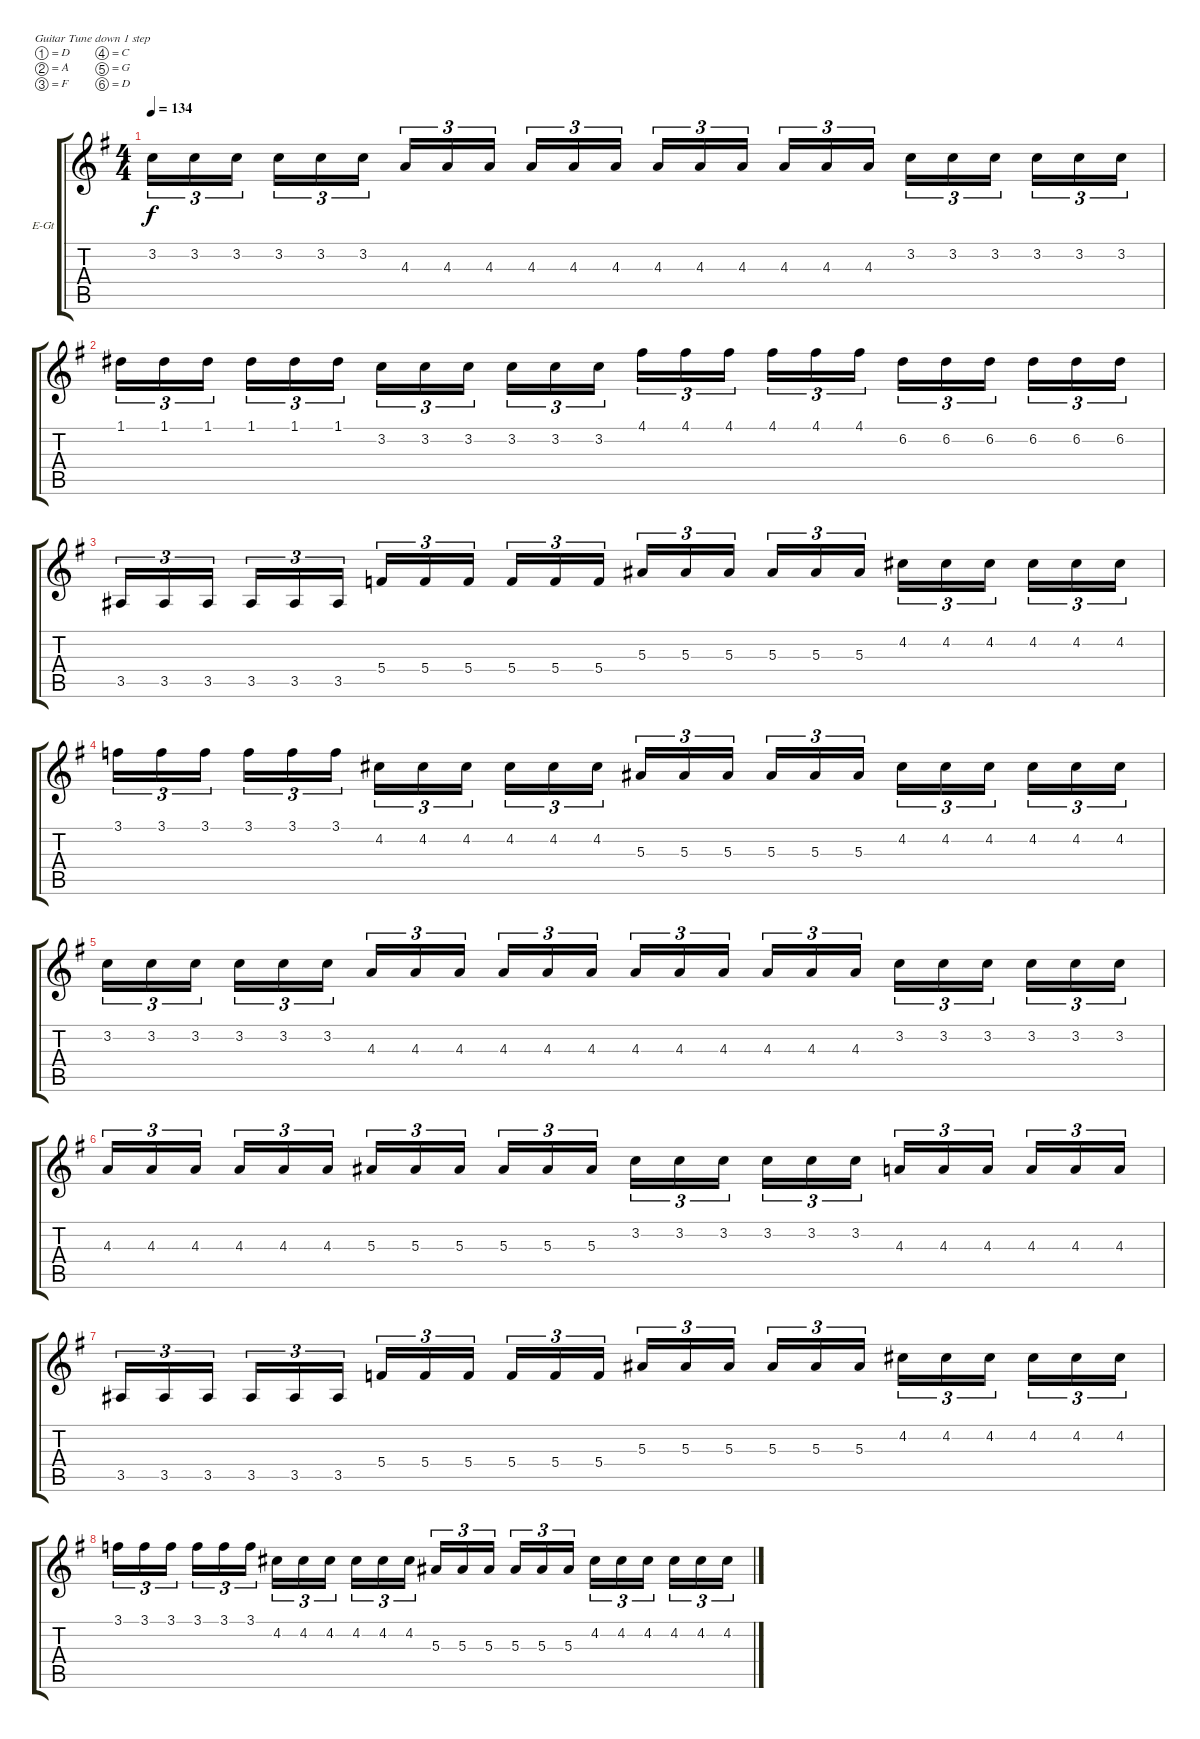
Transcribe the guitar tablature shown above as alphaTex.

\bracketExtendMode groupsimilarinstruments
\firstSystemTrackNameOrientation horizontal
\otherSystemsTrackNameOrientation horizontal
\track ("Solo-guitar - Galder (fix)" "E-Gt") {instrument distortionguitar}
\staff {score tabs}
\tuning (D4 A3 F3 C3 G2 D2)
\ts (4 4)
\tempo 134
\clef g2
\ks g
3.2.16{tu (3 2) dy f} 3.2.16{tu (3 2)} 3.2.16{tu (3 2)} 3.2.16{tu (3 2)} 3.2.16{tu (3 2)} 3.2.16{tu (3 2)} 4.3.16{tu (3 2)} 4.3.16{tu (3 2)} 4.3.16{tu (3 2)} 4.3.16{tu (3 2)} 4.3.16{tu (3 2)} 4.3.16{tu (3 2)} 4.3.16{tu (3 2)} 4.3.16{tu (3 2)} 4.3.16{tu (3 2)} 4.3.16{tu (3 2)} 4.3.16{tu (3 2)} 4.3.16{tu (3 2)} 3.2.16{tu (3 2)} 3.2.16{tu (3 2)} 3.2.16{tu (3 2)} 3.2.16{tu (3 2)} 3.2.16{tu (3 2)} 3.2.16{tu (3 2)} |
1.1.16{tu (3 2)} 1.1.16{tu (3 2)} 1.1.16{tu (3 2)} 1.1.16{tu (3 2)} 1.1.16{tu (3 2)} 1.1.16{tu (3 2)} 3.2.16{tu (3 2)} 3.2.16{tu (3 2)} 3.2.16{tu (3 2)} 3.2.16{tu (3 2)} 3.2.16{tu (3 2)} 3.2.16{tu (3 2)} 4.1.16{tu (3 2)} 4.1.16{tu (3 2)} 4.1.16{tu (3 2)} 4.1.16{tu (3 2)} 4.1.16{tu (3 2)} 4.1.16{tu (3 2)} 6.2.16{tu (3 2)} 6.2.16{tu (3 2)} 6.2.16{tu (3 2)} 6.2.16{tu (3 2)} 6.2.16{tu (3 2)} 6.2.16{tu (3 2)} |
3.5.16{tu (3 2)} 3.5.16{tu (3 2)} 3.5.16{tu (3 2)} 3.5.16{tu (3 2)} 3.5.16{tu (3 2)} 3.5.16{tu (3 2)} 5.4.16{tu (3 2)} 5.4.16{tu (3 2)} 5.4.16{tu (3 2)} 5.4.16{tu (3 2)} 5.4.16{tu (3 2)} 5.4.16{tu (3 2)} 5.3.16{tu (3 2)} 5.3.16{tu (3 2)} 5.3.16{tu (3 2)} 5.3.16{tu (3 2)} 5.3.16{tu (3 2)} 5.3.16{tu (3 2)} 4.2.16{tu (3 2)} 4.2.16{tu (3 2)} 4.2.16{tu (3 2)} 4.2.16{tu (3 2)} 4.2.16{tu (3 2)} 4.2.16{tu (3 2)} |
3.1.16{tu (3 2)} 3.1.16{tu (3 2)} 3.1.16{tu (3 2)} 3.1.16{tu (3 2)} 3.1.16{tu (3 2)} 3.1.16{tu (3 2)} 4.2.16{tu (3 2)} 4.2.16{tu (3 2)} 4.2.16{tu (3 2)} 4.2.16{tu (3 2)} 4.2.16{tu (3 2)} 4.2.16{tu (3 2)} 5.3.16{tu (3 2)} 5.3.16{tu (3 2)} 5.3.16{tu (3 2)} 5.3.16{tu (3 2)} 5.3.16{tu (3 2)} 5.3.16{tu (3 2)} 4.2.16{tu (3 2)} 4.2.16{tu (3 2)} 4.2.16{tu (3 2)} 4.2.16{tu (3 2)} 4.2.16{tu (3 2)} 4.2.16{tu (3 2)} |
3.2.16{tu (3 2)} 3.2.16{tu (3 2)} 3.2.16{tu (3 2)} 3.2.16{tu (3 2)} 3.2.16{tu (3 2)} 3.2.16{tu (3 2)} 4.3.16{tu (3 2)} 4.3.16{tu (3 2)} 4.3.16{tu (3 2)} 4.3.16{tu (3 2)} 4.3.16{tu (3 2)} 4.3.16{tu (3 2)} 4.3.16{tu (3 2)} 4.3.16{tu (3 2)} 4.3.16{tu (3 2)} 4.3.16{tu (3 2)} 4.3.16{tu (3 2)} 4.3.16{tu (3 2)} 3.2.16{tu (3 2)} 3.2.16{tu (3 2)} 3.2.16{tu (3 2)} 3.2.16{tu (3 2)} 3.2.16{tu (3 2)} 3.2.16{tu (3 2)} |
4.3.16{tu (3 2)} 4.3.16{tu (3 2)} 4.3.16{tu (3 2)} 4.3.16{tu (3 2)} 4.3.16{tu (3 2)} 4.3.16{tu (3 2)} 5.3.16{tu (3 2)} 5.3.16{tu (3 2)} 5.3.16{tu (3 2)} 5.3.16{tu (3 2)} 5.3.16{tu (3 2)} 5.3.16{tu (3 2)} 3.2.16{tu (3 2)} 3.2.16{tu (3 2)} 3.2.16{tu (3 2)} 3.2.16{tu (3 2)} 3.2.16{tu (3 2)} 3.2.16{tu (3 2)} 4.3.16{tu (3 2)} 4.3.16{tu (3 2)} 4.3.16{tu (3 2)} 4.3.16{tu (3 2)} 4.3.16{tu (3 2)} 4.3.16{tu (3 2)} |
3.5.16{tu (3 2)} 3.5.16{tu (3 2)} 3.5.16{tu (3 2)} 3.5.16{tu (3 2)} 3.5.16{tu (3 2)} 3.5.16{tu (3 2)} 5.4.16{tu (3 2)} 5.4.16{tu (3 2)} 5.4.16{tu (3 2)} 5.4.16{tu (3 2)} 5.4.16{tu (3 2)} 5.4.16{tu (3 2)} 5.3.16{tu (3 2)} 5.3.16{tu (3 2)} 5.3.16{tu (3 2)} 5.3.16{tu (3 2)} 5.3.16{tu (3 2)} 5.3.16{tu (3 2)} 4.2.16{tu (3 2)} 4.2.16{tu (3 2)} 4.2.16{tu (3 2)} 4.2.16{tu (3 2)} 4.2.16{tu (3 2)} 4.2.16{tu (3 2)} |
3.1.16{tu (3 2)} 3.1.16{tu (3 2)} 3.1.16{tu (3 2)} 3.1.16{tu (3 2)} 3.1.16{tu (3 2)} 3.1.16{tu (3 2)} 4.2.16{tu (3 2)} 4.2.16{tu (3 2)} 4.2.16{tu (3 2)} 4.2.16{tu (3 2)} 4.2.16{tu (3 2)} 4.2.16{tu (3 2)} 5.3.16{tu (3 2)} 5.3.16{tu (3 2)} 5.3.16{tu (3 2)} 5.3.16{tu (3 2)} 5.3.16{tu (3 2)} 5.3.16{tu (3 2)} 4.2.16{tu (3 2)} 4.2.16{tu (3 2)} 4.2.16{tu (3 2)} 4.2.16{tu (3 2)} 4.2.16{tu (3 2)} 4.2.16{tu (3 2)}
